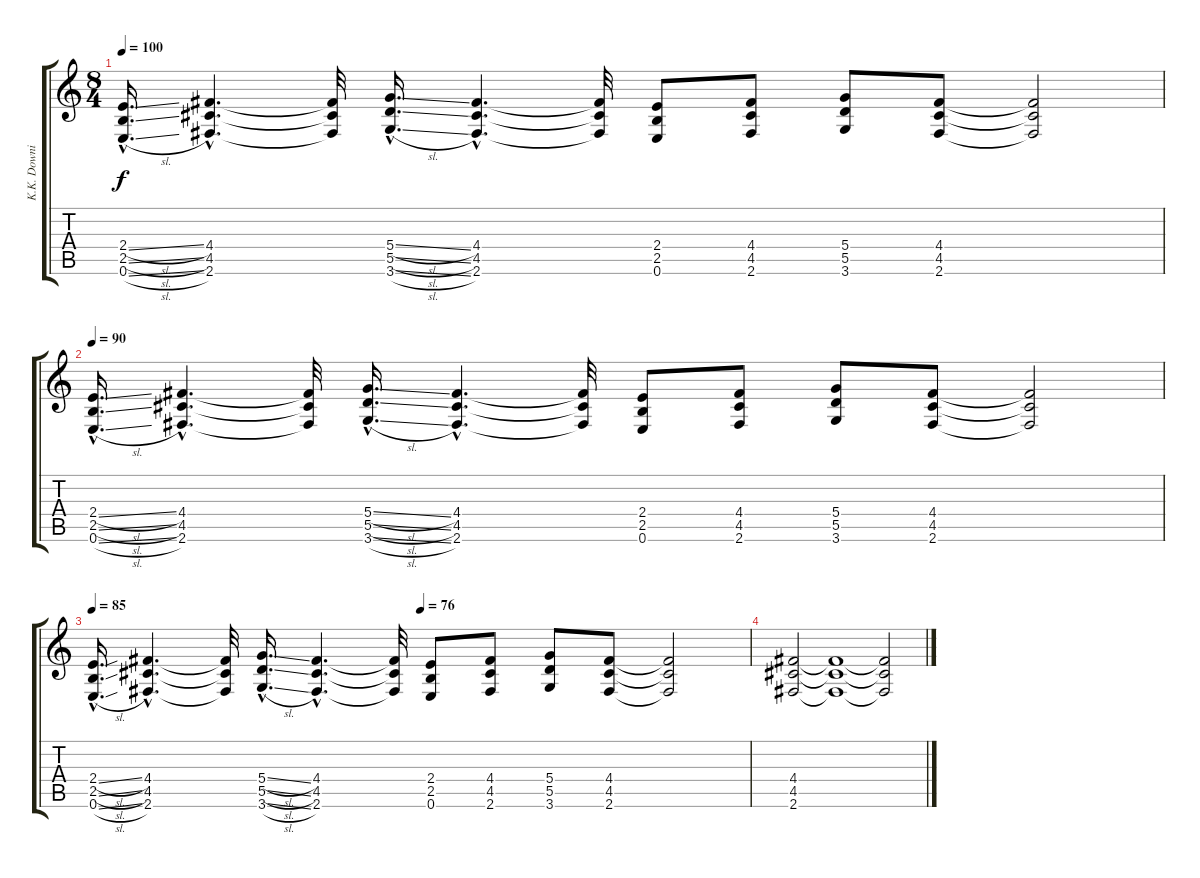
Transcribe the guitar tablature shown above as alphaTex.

\track ("K.K. Downing" "K.K. Downi") {instrument distortionguitar}
\staff {score tabs}
\tuning (E4 B3 G3 D3 A2 E2) {hide}
\ts (8 4)
\tempo 100
\clef g2
\ks c
(2.4{sl hac} 2.5{sl hac} 0.6{sl hac}).16{d dy f} (4.4{hac} 4.5{hac} 2.6{hac}).4{d} (4.4{t} 4.5{t} 2.6{t}).32 (5.4{sl hac} 5.5{sl hac} 3.6{sl hac}).16{d} (4.4{hac} 4.5{hac} 2.6{hac}).4{d} (4.4{t} 4.5{t} 2.6{t}).32 (2.4 2.5 0.6).8 (4.4 4.5 2.6).8 (5.4 5.5 3.6).8 (4.4 4.5 2.6).8 (4.4{t} 4.5{t} 2.6{t}).2 |
\tempo 90
(2.4{sl hac} 2.5{sl hac} 0.6{sl hac}).16{d} (4.4{hac} 4.5{hac} 2.6{hac}).4{d} (4.4{t} 4.5{t} 2.6{t}).32 (5.4{sl hac} 5.5{sl hac} 3.6{sl hac}).16{d} (4.4{hac} 4.5{hac} 2.6{hac}).4{d} (4.4{t} 4.5{t} 2.6{t}).32 (2.4 2.5 0.6).8 (4.4 4.5 2.6).8 (5.4 5.5 3.6).8 (4.4 4.5 2.6).8 (4.4{t} 4.5{t} 2.6{t}).2 |
\tempo 85
\tempo (76 0.5)
(2.4{sl hac} 2.5{sl hac} 0.6{sl hac}).16{d} (4.4{hac} 4.5{hac} 2.6{hac}).4{d} (4.4{t} 4.5{t} 2.6{t}).32 (5.4{sl hac} 5.5{sl hac} 3.6{sl hac}).16{d} (4.4{hac} 4.5{hac} 2.6{hac}).4{d} (4.4{t} 4.5{t} 2.6{t}).32 (2.4 2.5 0.6).8 (4.4 4.5 2.6).8 (5.4 5.5 3.6).8 (4.4 4.5 2.6).8 (4.4{t} 4.5{t} 2.6{t}).2 |
(4.4 4.5 2.6).2 (4.4{t} 4.5{t} 2.6{t}).1 (4.4{t} 4.5{t} 2.6{t}).2
